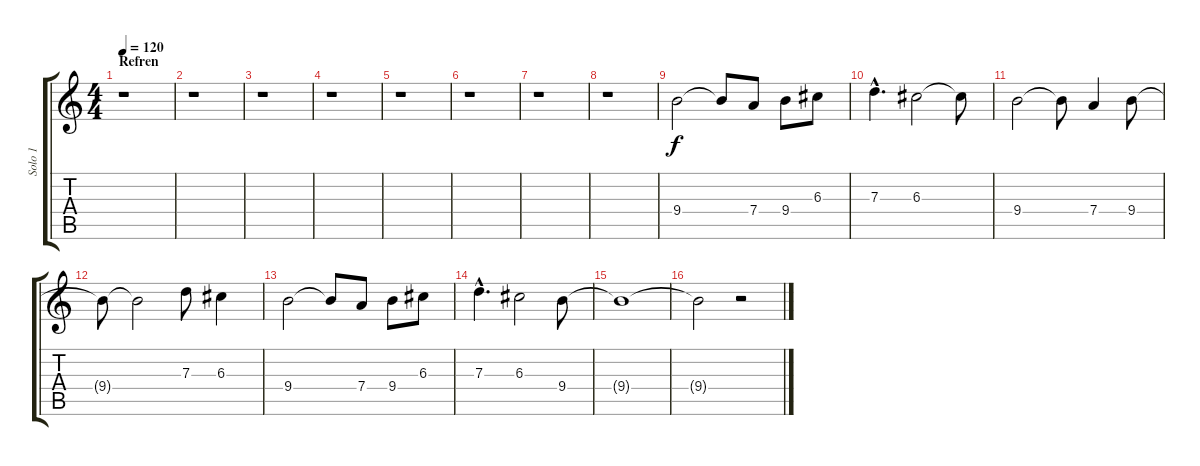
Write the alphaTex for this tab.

\track ("Solo 1" "Solo 1") {instrument distortionguitar}
\staff {score tabs}
\tuning (E4 B3 G3 D3 A2 E2) {hide}
\ts (4 4)
\section ("" "Refren")
\tempo 120
\clef g2
\ks c
r.1{dy f} |
r.1 |
r.1 |
r.1 |
r.1 |
r.1 |
r.1 |
r.1 |
9.4.2 9.4{t}.8 7.4.8 9.4.8 6.3.8 |
7.3{hac}.4{d} 6.3.2 6.3{t}.8 |
9.4.2 9.4{t}.8 7.4.4 9.4.8 |
9.4{t}.8 9.4{t}.2 7.3.8 6.3.4 |
9.4.2 9.4{t}.8 7.4.8 9.4.8 6.3.8 |
7.3{hac}.4{d} 6.3.2 9.4.8 |
9.4{t}.1 |
9.4{t}.2 r.2
